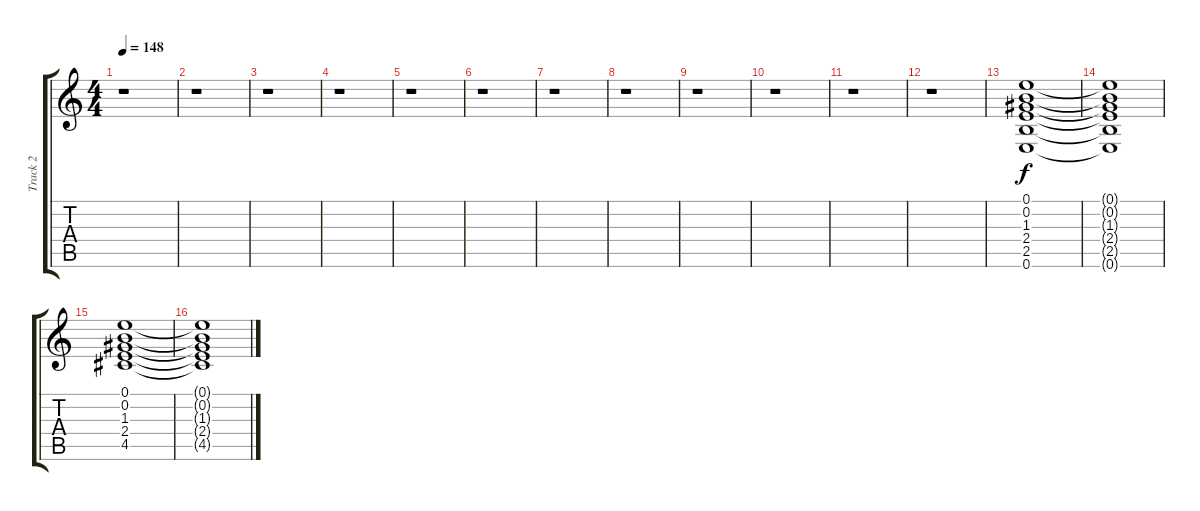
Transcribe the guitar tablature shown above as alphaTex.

\track ("Track 2" "Track 2") {instrument acousticguitarsteel}
\staff {score tabs}
\tuning (E4 B3 G3 D3 A2 E2) {hide}
\ts (4 4)
\tempo 148
\clef g2
\ks c
r.1{dy f} |
r.1 |
r.1 |
r.1 |
r.1 |
r.1 |
r.1 |
r.1 |
r.1 |
r.1 |
r.1 |
r.1 |
(0.1 0.2 1.3 2.4 2.5 0.6).1 |
(0.1{t} 0.2{t} 1.3{t} 2.4{t} 2.5{t} 0.6{t}).1 |
(0.1 0.2 1.3 2.4 4.5).1 |
(0.1{t} 0.2{t} 1.3{t} 2.4{t} 4.5{t}).1
